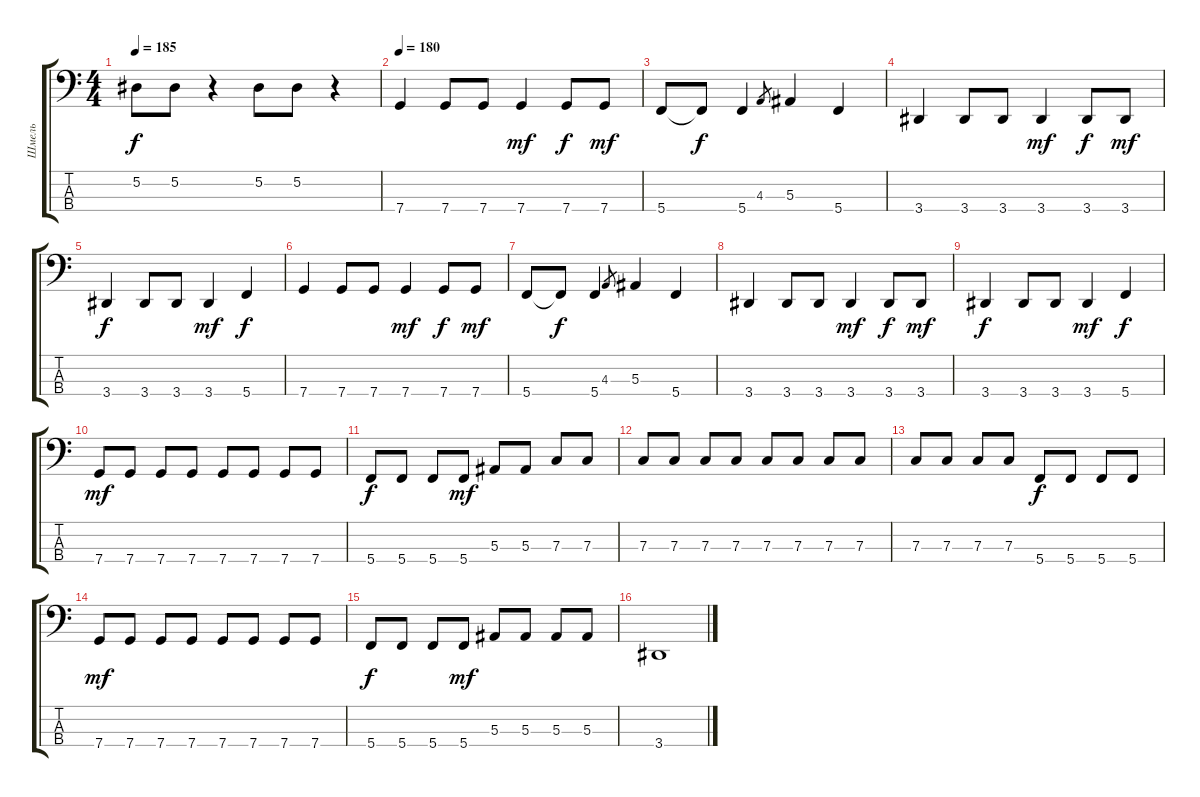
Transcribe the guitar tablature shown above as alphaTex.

\track ("Шмель" "Шмель") {instrument electricbassfinger}
\staff {score tabs}
\tuning (Eb2 Bb1 F1 C1) {hide}
\ts (4 4)
\tempo 185
\clef f4
\ks c
5.2.8{dy f} 5.2.8 r.4 5.2.8 5.2.8 r.4 |
\tempo 180
7.4.4 7.4.8 7.4.8 7.4.4{dy mf} 7.4.8{dy f} 7.4.8{dy mf} |
5.4.8 5.4{t}.8{dy f} 5.4.4 4.3.8{gr} 5.3.4 5.4.4 |
3.4.4 3.4.8 3.4.8 3.4.4{dy mf} 3.4.8{dy f} 3.4.8{dy mf} |
3.4.4{dy f} 3.4.8 3.4.8 3.4.4{dy mf} 5.4.4{dy f} |
7.4.4 7.4.8 7.4.8 7.4.4{dy mf} 7.4.8{dy f} 7.4.8{dy mf} |
5.4.8 5.4{t}.8{dy f} 5.4.4 4.3.8{gr} 5.3.4 5.4.4 |
3.4.4 3.4.8 3.4.8 3.4.4{dy mf} 3.4.8{dy f} 3.4.8{dy mf} |
3.4.4{dy f} 3.4.8 3.4.8 3.4.4{dy mf} 5.4.4{dy f} |
7.4.8{dy mf} 7.4.8 7.4.8 7.4.8 7.4.8 7.4.8 7.4.8 7.4.8 |
5.4.8{dy f} 5.4.8 5.4.8 5.4.8{dy mf} 5.3.8 5.3.8 7.3.8 7.3.8 |
7.3.8 7.3.8 7.3.8 7.3.8 7.3.8 7.3.8 7.3.8 7.3.8 |
7.3.8 7.3.8 7.3.8 7.3.8 5.4.8{dy f} 5.4.8 5.4.8 5.4.8 |
7.4.8{dy mf} 7.4.8 7.4.8 7.4.8 7.4.8 7.4.8 7.4.8 7.4.8 |
5.4.8{dy f} 5.4.8 5.4.8 5.4.8{dy mf} 5.3.8 5.3.8 5.3.8 5.3.8 |
3.4.1
